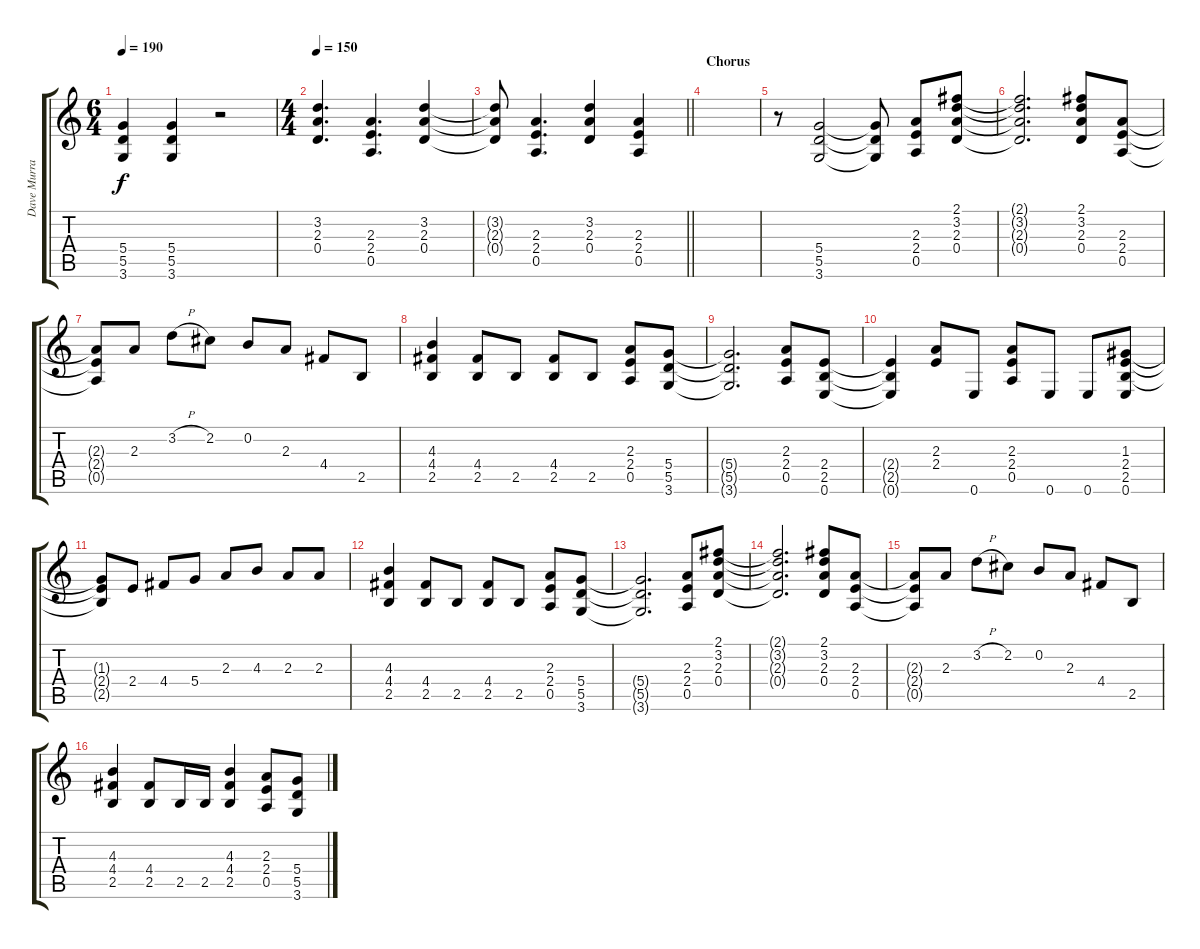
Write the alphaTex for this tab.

\track ("Dave Murray" "Dave Murra") {instrument distortionguitar}
\staff {score tabs}
\tuning (E4 B3 G3 D3 A2 E2) {hide}
\ts (6 4)
\tempo 190
\clef g2
\ks c
(5.4 5.5 3.6).4{dy f} (5.4 5.5 3.6).4 r.2 |
\ts (4 4)
\tempo 150
(3.2 2.3 0.4).4{d} (2.3 2.4 0.5).4{d} (3.2 2.3 0.4).4 |
\barLineRight lightlight
(3.2{t} 2.3{t} 0.4{t}).8 (2.3 2.4 0.5).4{d} (3.2 2.3 0.4).4 (2.3 2.4 0.5).4 |
\section ("" "Chorus")
|
r.8 (5.4 5.5 3.6).2 (5.4{t} 5.5{t} 3.6{t}).8 (2.3 2.4 0.5).8 (2.1 3.2 2.3 0.4).8 |
(2.1{t} 3.2{t} 2.3{t} 0.4{t}).2{d} (2.1 3.2 2.3 0.4).8 (2.3 2.4 0.5).8 |
(2.3{t} 2.4{t} 0.5{t}).8 2.3.8 3.2{h}.8 2.2.8 0.2.8 2.3.8 4.4.8 2.5.8 |
(4.3 4.4 2.5).4 (4.4 2.5).8 2.5.8 (4.4 2.5).8 2.5.8 (2.3 2.4 0.5).8 (5.4 5.5 3.6).8 |
(5.4{t} 5.5{t} 3.6{t}).2{d} (2.3 2.4 0.5).8 (2.4 2.5 0.6).8 |
(2.4{t} 2.5{t} 0.6{t}).4 (2.3 2.4).8 0.6.8 (2.3 2.4 0.5).8 0.6.8 0.6.8 (1.3 2.4 2.5 0.6).8 |
(1.3{t} 2.4{t} 2.5{t}).8 2.4.8 4.4.8 5.4.8 2.3.8 4.3.8 2.3.8 2.3.8 |
(4.3 4.4 2.5).4 (4.4 2.5).8 2.5.8 (4.4 2.5).8 2.5.8 (2.3 2.4 0.5).8 (5.4 5.5 3.6).8 |
(5.4{t} 5.5{t} 3.6{t}).2{d} (2.3 2.4 0.5).8 (2.1 3.2 2.3 0.4).8 |
(2.1{t} 3.2{t} 2.3{t} 0.4{t}).2{d} (2.1 3.2 2.3 0.4).8 (2.3 2.4 0.5).8 |
(2.3{t} 2.4{t} 0.5{t}).8 2.3.8 3.2{h}.8 2.2.8 0.2.8 2.3.8 4.4.8 2.5.8 |
(4.3 4.4 2.5).4 (4.4 2.5).8 2.5.16 2.5.16 (4.3 4.4 2.5).4 (2.3 2.4 0.5).8 (5.4 5.5 3.6).8
